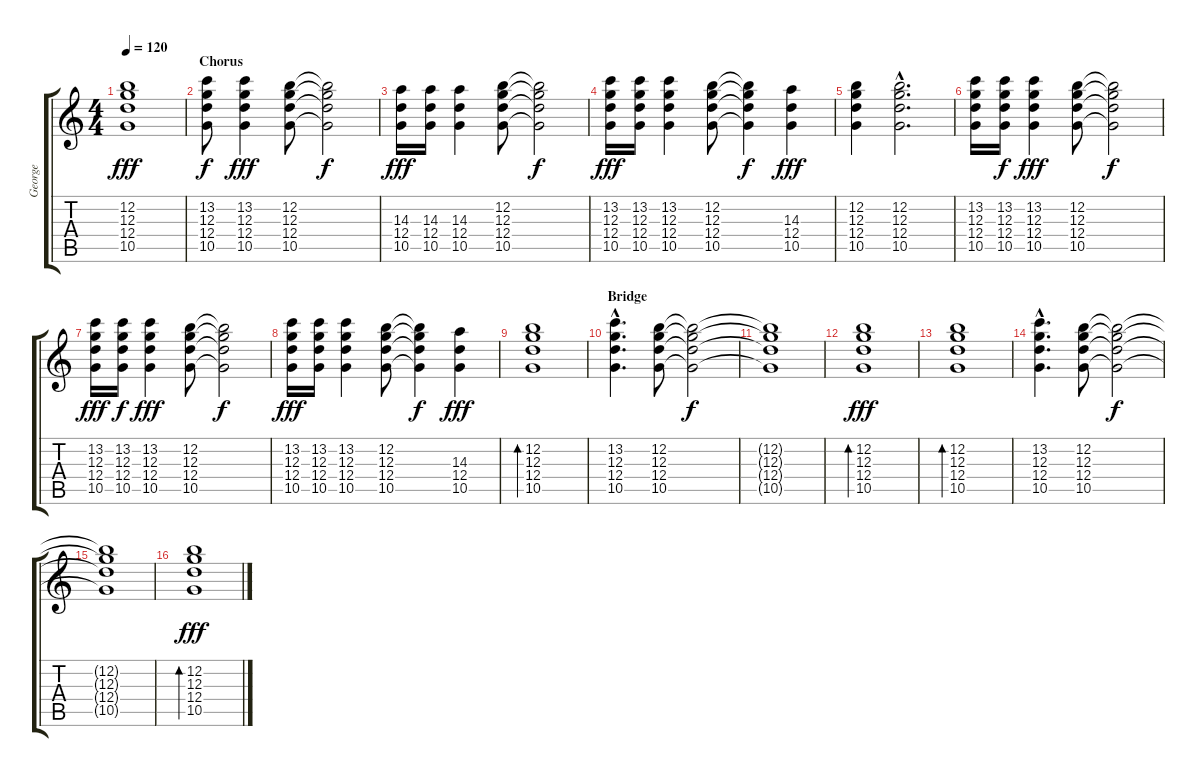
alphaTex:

\track ("George" "George") {instrument distortionguitar}
\staff {score tabs}
\tuning (E4 B3 G3 D3 A2 E2) {hide}
\ts (4 4)
\tempo 120
\clef g2
\ks c
(12.2 12.3 12.4 10.5).1{dy fff} |
\section ("" "Chorus")
(13.2 12.3 12.4 10.5).8{dy f} (13.2 12.3 12.4 10.5).4{dy fff} (12.2 12.3 12.4 10.5).8 (12.2{t} 12.3{t} 12.4{t} 10.5{t}).2{dy f} |
(14.3 12.4 10.5).16{dy fff} (14.3 12.4 10.5).16 (14.3 12.4 10.5).4 (12.2 12.3 12.4 10.5).8 (12.2{t} 12.3{t} 12.4{t} 10.5{t}).2{dy f} |
(13.2 12.3 12.4 10.5).16{dy fff} (13.2 12.3 12.4 10.5).16 (13.2 12.3 12.4 10.5).4 (12.2 12.3 12.4 10.5).8 (12.2{t} 12.3{t} 12.4{t} 10.5{t}).4{dy f} (14.3 12.4 10.5).4{dy fff} |
(12.2 12.3 12.4 10.5).4 (12.2{hac} 12.3{hac} 12.4{hac} 10.5{hac}).2{d} |
(13.2 12.3 12.4 10.5).16 (13.2 12.3 12.4 10.5).16{dy f} (13.2 12.3 12.4 10.5).4{dy fff} (12.2 12.3 12.4 10.5).8 (12.2{t} 12.3{t} 12.4{t} 10.5{t}).2{dy f} |
(13.2 12.3 12.4 10.5).16{dy fff} (13.2 12.3 12.4 10.5).16{dy f} (13.2 12.3 12.4 10.5).4{dy fff} (12.2 12.3 12.4 10.5).8 (12.2{t} 12.3{t} 12.4{t} 10.5{t}).2{dy f} |
(13.2 12.3 12.4 10.5).16{dy fff} (13.2 12.3 12.4 10.5).16 (13.2 12.3 12.4 10.5).4 (12.2 12.3 12.4 10.5).8 (12.2{t} 12.3{t} 12.4{t} 10.5{t}).4{dy f} (14.3 12.4 10.5).4{dy fff} |
(12.2 12.3 12.4 10.5).1{bd 60} |
\section ("" "Bridge")
(13.2{hac} 12.3{hac} 12.4{hac} 10.5{hac}).4{d} (12.2 12.3 12.4 10.5).8 (12.2{t} 12.3{t} 12.4{t} 10.5{t}).2{dy f} |
(12.2{t} 12.3{t} 12.4{t} 10.5{t}).1 |
(12.2 12.3 12.4 10.5).1{bd 60 dy fff} |
(12.2 12.3 12.4 10.5).1{bd 60} |
(13.2{hac} 12.3{hac} 12.4{hac} 10.5{hac}).4{d} (12.2 12.3 12.4 10.5).8 (12.2{t} 12.3{t} 12.4{t} 10.5{t}).2{dy f} |
(12.2{t} 12.3{t} 12.4{t} 10.5{t}).1 |
(12.2 12.3 12.4 10.5).1{bd 60 dy fff}
